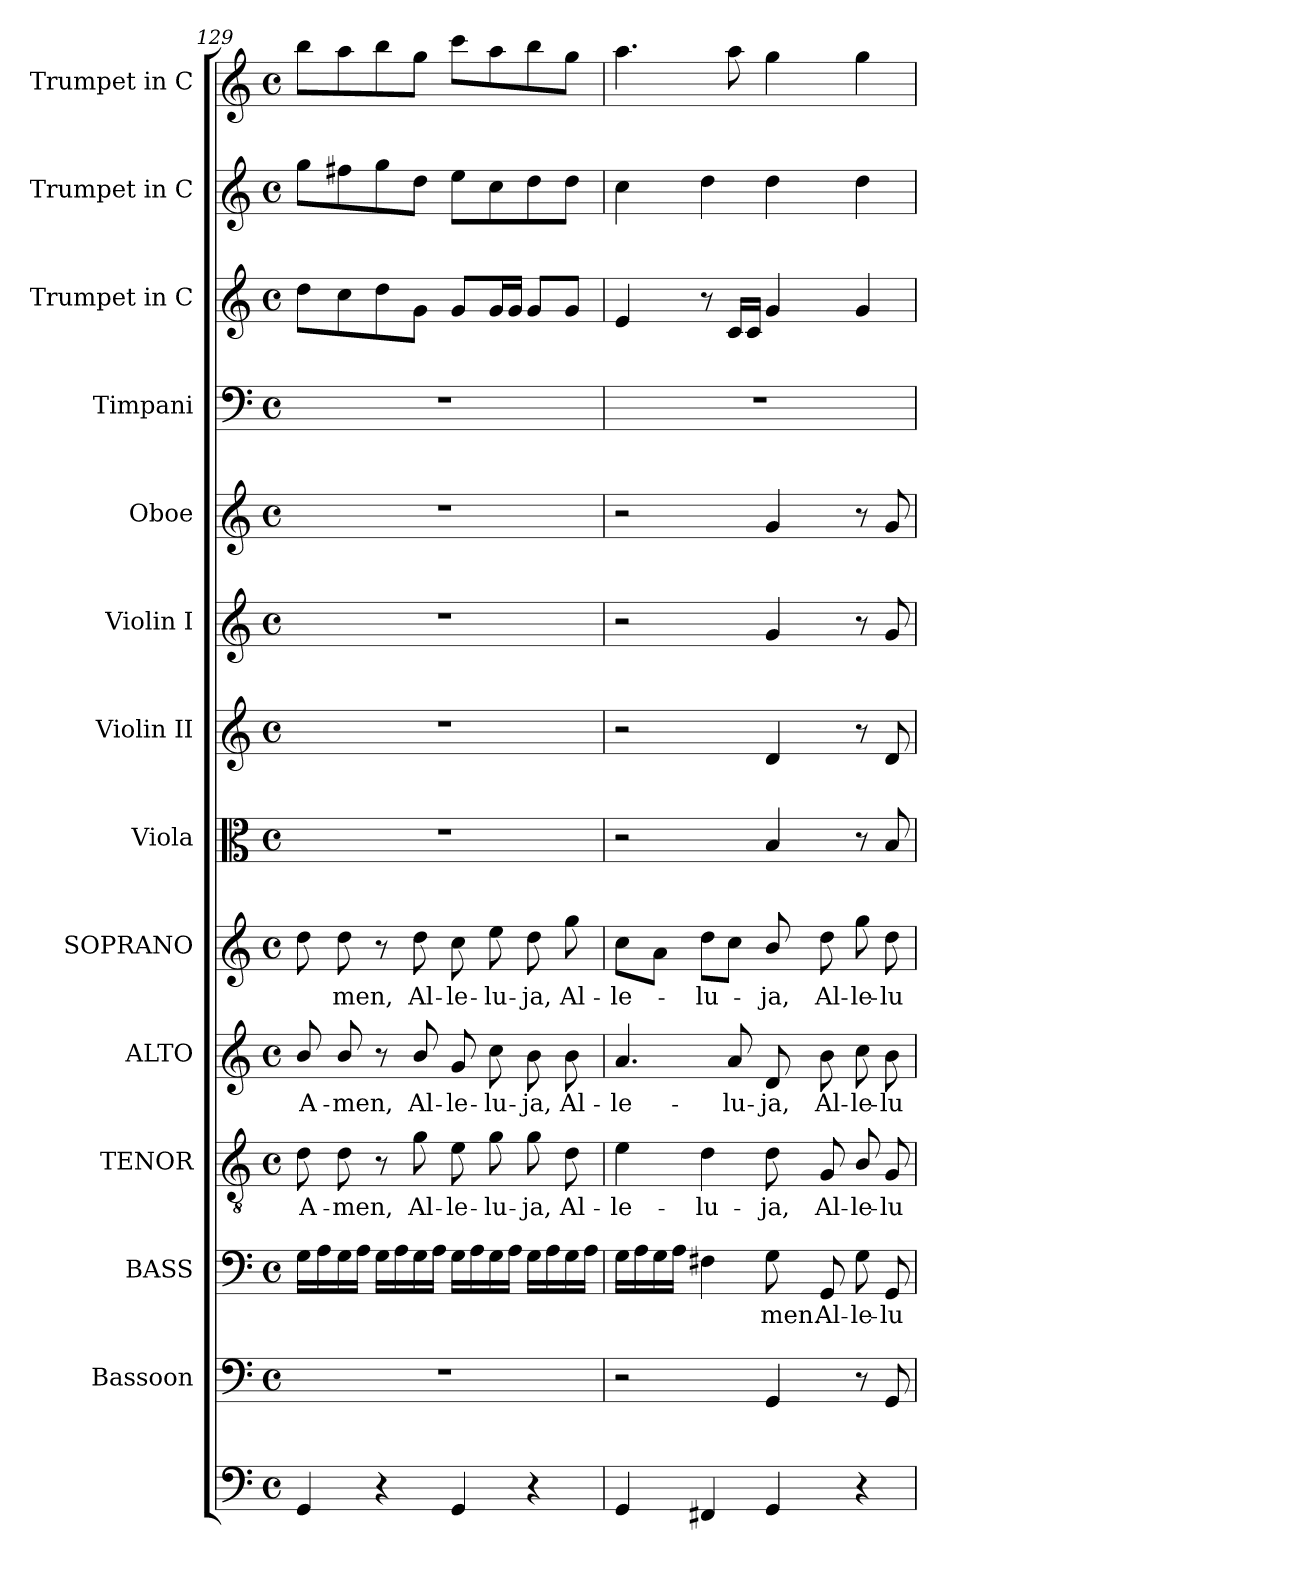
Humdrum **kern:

**kern	**kern	**kern	**text	**kern	**text	**kern	**text	**kern	**text	**kern	**kern	**kern	**kern	**kern	**kern	**kern	**kern
*part14	*part13	*part12	*part12	*part11	*part11	*part10	*part10	*part9	*part9	*part8	*part7	*part6	*part5	*part4	*part3	*part2	*part1
*staff14	*staff13	*staff12	*staff12	*staff11	*staff11	*staff10	*staff10	*staff9	*staff9	*staff8	*staff7	*staff6	*staff5	*staff4	*staff3	*staff2	*staff1
*	*I"Bassoon	*I"BASS	*	*I"TENOR	*	*I"ALTO	*	*I"SOPRANO	*	*I"Viola	*I"Violin II	*I"Violin I	*I"Oboe	*I"Timpani	*I"Trumpet in C	*I"Trumpet in C	*I"Trumpet in C
*	*	*	*	*	*	*I'Alto	*	*I'Soprano	*	*I'Viola	*I'Violin II	*I'Violin I	*I'Oboe	*I'Timp.	*	*	*
*clefF4	*clefF4	*clefF4	*	*clefGv2	*	*clefG2	*	*clefG2	*	*clefC3	*clefG2	*clefG2	*clefG2	*clefF4	*clefG2	*clefG2	*clefG2
*	*	*	*	*ITrd7c12	*	*	*	*	*	*	*	*	*	*	*	*	*
*k[]	*k[]	*k[]	*	*k[]	*	*k[]	*	*k[]	*	*k[]	*k[]	*k[]	*k[]	*k[]	*k[]	*k[]	*k[]
*C:	*C:	*C:	*	*C:	*	*C:	*	*C:	*	*C:	*C:	*C:	*C:	*C:	*C:	*C:	*C:
*M4/4	*M4/4	*M4/4	*	*M4/4	*	*M4/4	*	*M4/4	*	*M4/4	*M4/4	*M4/4	*M4/4	*M4/4	*M4/4	*M4/4	*M4/4
*met(c)	*met(c)	*met(c)	*	*met(c)	*	*met(c)	*	*met(c)	*	*met(c)	*met(c)	*met(c)	*met(c)	*met(c)	*met(c)	*met(c)	*met(c)
=129	=129	=129	=129	=129	=129	=129	=129	=129	=129	=129	=129	=129	=129	=129	=129	=129	=129
!	!	!	!	!	!LO:LY:b:color=#000000	!	!	!	!	!	!	!	!	!	!	!	!
!	!	!	!	!	!	!	!LO:LY:b:color=#000000	!	!	!	!	!	!	!	!	!	!
4GGi/	1r	16Gi\LL	.	8Di\	A-	8bi/	A-	8ddi\	.	1r	1r	1r	1r	1r	8ddi\L	8ggi\L	8bbi\L
.	.	16Ai\	.	.	.	.	.	.	.	.	.	.	.	.	.	.	.
!	!	!	!	!	!LO:LY:b:color=#000000	!	!	!	!	!	!	!	!	!	!	!	!
!	!	!	!	!	!	!	!LO:LY:b:color=#000000	!	!	!	!	!	!	!	!	!	!
!	!	!	!	!	!	!	!	!	!LO:LY:b:color=#000000	!	!	!	!	!	!	!	!
.	.	16Gi\	.	8Di\	-men,	8bi/	-men,	8ddi\	-men,	.	.	.	.	.	8cci\	8ff#Xi\	8aai\
.	.	16Ai\JJ	.	.	.	.	.	.	.	.	.	.	.	.	.	.	.
4r	.	16Gi\LL	.	8r	.	8r	.	8r	.	.	.	.	.	.	8ddi\	8ggi\	8bbi\
.	.	16Ai\	.	.	.	.	.	.	.	.	.	.	.	.	.	.	.
!	!	!	!	!	!LO:LY:b:color=#000000	!	!	!	!	!	!	!	!	!	!	!	!
!	!	!	!	!	!	!	!LO:LY:b:color=#000000	!	!	!	!	!	!	!	!	!	!
!	!	!	!	!	!	!	!	!	!LO:LY:b:color=#000000	!	!	!	!	!	!	!	!
.	.	16Gi\	.	8Gi\	Al-	8bi/	Al-	8ddi\	Al-	.	.	.	.	.	8gi\J	8ddi\J	8ggi\J
.	.	16Ai\JJ	.	.	.	.	.	.	.	.	.	.	.	.	.	.	.
!	!	!	!	!	!LO:LY:b:color=#000000	!	!	!	!	!	!	!	!	!	!	!	!
!	!	!	!	!	!	!	!LO:LY:b:color=#000000	!	!	!	!	!	!	!	!	!	!
!	!	!	!	!	!	!	!	!	!LO:LY:b:color=#000000	!	!	!	!	!	!	!	!
4GGi/	.	16Gi\LL	.	8Ei\	-le-	8gi/	-le-	8cci\	-le-	.	.	.	.	.	8gi/L	8eei\L	8ccci\L
.	.	16Ai\	.	.	.	.	.	.	.	.	.	.	.	.	.	.	.
!	!	!	!	!	!LO:LY:b:color=#000000	!	!	!	!	!	!	!	!	!	!	!	!
!	!	!	!	!	!	!	!LO:LY:b:color=#000000	!	!	!	!	!	!	!	!	!	!
!	!	!	!	!	!	!	!	!	!LO:LY:b:color=#000000	!	!	!	!	!	!	!	!
.	.	16Gi\	.	8Gi\	-lu-	8cci\	-lu-	8eei\	-lu-	.	.	.	.	.	16gi/L	8cci\	8aai\
.	.	16Ai\JJ	.	.	.	.	.	.	.	.	.	.	.	.	16gi/JJ	.	.
!	!	!	!	!	!LO:LY:b:color=#000000	!	!	!	!	!	!	!	!	!	!	!	!
!	!	!	!	!	!	!	!LO:LY:b:color=#000000	!	!	!	!	!	!	!	!	!	!
!	!	!	!	!	!	!	!	!	!LO:LY:b:color=#000000	!	!	!	!	!	!	!	!
4r	.	16Gi\LL	.	8Gi\	-ja,	8bi\	-ja,	8ddi\	-ja,	.	.	.	.	.	8gi/L	8ddi\	8bbi\
.	.	16Ai\	.	.	.	.	.	.	.	.	.	.	.	.	.	.	.
!	!	!	!	!	!LO:LY:b:color=#000000	!	!	!	!	!	!	!	!	!	!	!	!
!	!	!	!	!	!	!	!LO:LY:b:color=#000000	!	!	!	!	!	!	!	!	!	!
!	!	!	!	!	!	!	!	!	!LO:LY:b:color=#000000	!	!	!	!	!	!	!	!
.	.	16Gi\	.	8Di\	Al-	8bi\	Al-	8ggi\	Al-	.	.	.	.	.	8gi/J	8ddi\J	8ggi\J
.	.	16Ai\JJ	.	.	.	.	.	.	.	.	.	.	.	.	.	.	.
!!LO:PB:g=z
=130	=130	=130	=130	=130	=130	=130	=130	=130	=130	=130	=130	=130	=130	=130	=130	=130	=130
!	!	!	!	!	!LO:LY:b:color=#000000	!	!	!	!	!	!	!	!	!	!	!	!
!	!	!	!	!	!	!	!LO:LY:b:color=#000000	!	!	!	!	!	!	!	!	!	!
!	!	!	!	!	!	!	!	!	!LO:LY:b:color=#000000	!	!	!	!	!	!	!	!
4GGi/	2r	16Gi\LL	.	4Ei\	-le-	4.ai/	-le-	8cci\L	-le-	2r	2r	2r	2r	1r	4ei/	4cci\	4.aai\
.	.	16Ai\	.	.	.	.	.	.	.	.	.	.	.	.	.	.	.
.	.	16Gi\	.	.	.	.	.	8ai\J	.	.	.	.	.	.	.	.	.
.	.	16Ai\JJ	.	.	.	.	.	.	.	.	.	.	.	.	.	.	.
!	!	!	!	!	!LO:LY:b:color=#000000	!	!	!	!	!	!	!	!	!	!	!	!
!	!	!	!	!	!	!	!	!	!LO:LY:b:color=#000000	!	!	!	!	!	!	!	!
4FF#Xi/	.	4F#Xi\	.	4Di\	-lu-	.	.	8ddi\L	-lu-	.	.	.	.	.	8r	4ddi\	.
!	!	!	!	!	!	!	!LO:LY:b:color=#000000	!	!	!	!	!	!	!	!	!	!
.	.	.	.	.	.	8ai/	-lu-	8cci\J	.	.	.	.	.	.	16ci/LL	.	8aai\
.	.	.	.	.	.	.	.	.	.	.	.	.	.	.	16ci/JJ	.	.
!	!	!	!LO:LY:b:color=#000000	!	!	!	!	!	!	!	!	!	!	!	!	!	!
!	!	!	!	!	!LO:LY:b:color=#000000	!	!	!	!	!	!	!	!	!	!	!	!
!	!	!	!	!	!	!	!LO:LY:b:color=#000000	!	!	!	!	!	!	!	!	!	!
!	!	!	!	!	!	!	!	!	!LO:LY:b:color=#000000	!	!	!	!	!	!	!	!
4GGi/	4GGi/	8Gi\	-men.	8Di\	-ja,	8di/	-ja,	8bi/	-ja,	4Bi/	4di/	4gi/	4gi/	.	4gi/	4ddi\	4ggi\
!	!	!	!LO:LY:b:color=#000000	!	!	!	!	!	!	!	!	!	!	!	!	!	!
!	!	!	!	!	!LO:LY:b:color=#000000	!	!	!	!	!	!	!	!	!	!	!	!
!	!	!	!	!	!	!	!LO:LY:b:color=#000000	!	!	!	!	!	!	!	!	!	!
!	!	!	!	!	!	!	!	!	!LO:LY:b:color=#000000	!	!	!	!	!	!	!	!
.	.	8GGi/	Al-	8GGi/	Al-	8bi\	Al-	8ddi\	Al-	.	.	.	.	.	.	.	.
!	!	!	!LO:LY:b:color=#000000	!	!	!	!	!	!	!	!	!	!	!	!	!	!
!	!	!	!	!	!LO:LY:b:color=#000000	!	!	!	!	!	!	!	!	!	!	!	!
!	!	!	!	!	!	!	!LO:LY:b:color=#000000	!	!	!	!	!	!	!	!	!	!
!	!	!	!	!	!	!	!	!	!LO:LY:b:color=#000000	!	!	!	!	!	!	!	!
4r	8r	8Gi\	-le-	8BBi/	-le-	8cci\	-le-	8ggi\	-le-	8r	8r	8r	8r	.	4gi/	4ddi\	4ggi\
!	!	!	!LO:LY:b:color=#000000	!	!	!	!	!	!	!	!	!	!	!	!	!	!
!	!	!	!	!	!LO:LY:b:color=#000000	!	!	!	!	!	!	!	!	!	!	!	!
!	!	!	!	!	!	!	!LO:LY:b:color=#000000	!	!	!	!	!	!	!	!	!	!
!	!	!	!	!	!	!	!	!	!LO:LY:b:color=#000000	!	!	!	!	!	!	!	!
.	8GGi/	8GGi/	-lu-	8GGi/	-lu-	8bi\	-lu-	8ddi\	-lu-	8Bi/	8di/	8gi/	8gi/	.	.	.	.
=	=	=	=	=	=	=	=	=	=	=	=	=	=	=	=	=	=
*-	*-	*-	*-	*-	*-	*-	*-	*-	*-	*-	*-	*-	*-	*-	*-	*-	*-
